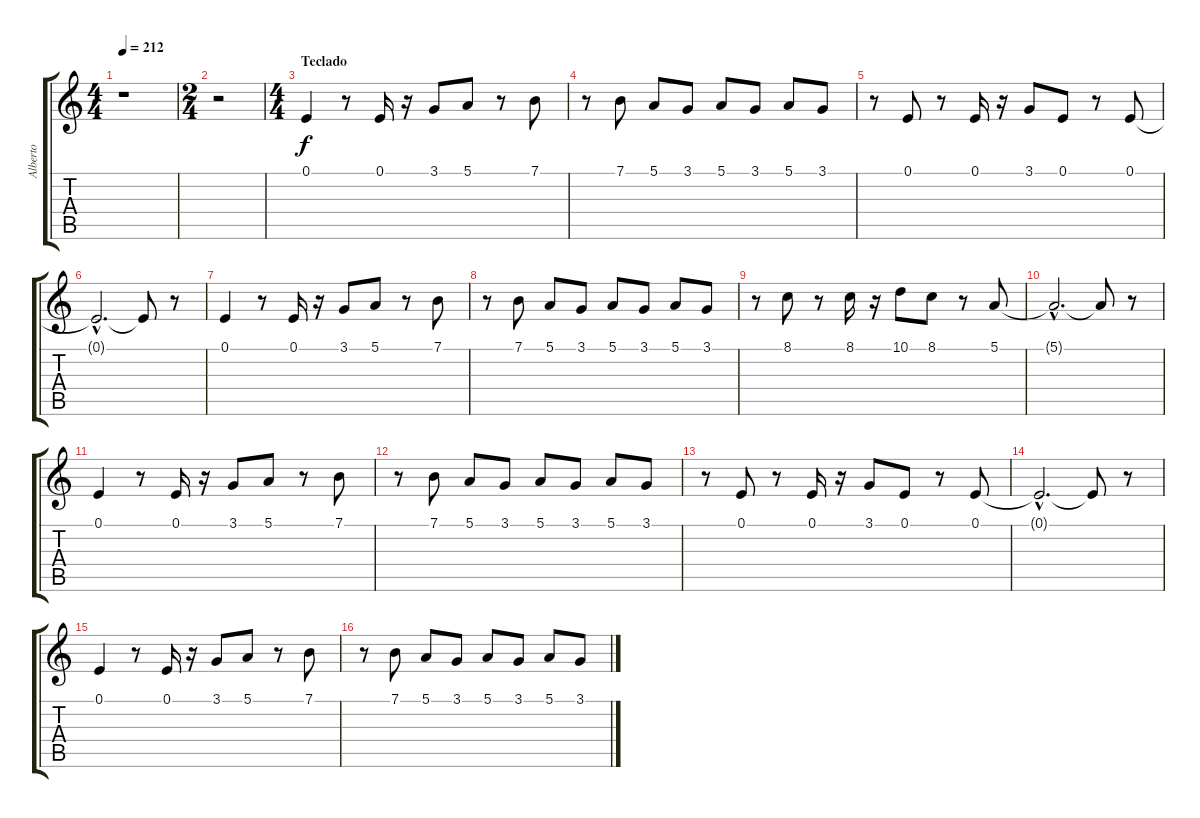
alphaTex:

\track ("Alberto" "Alberto") {instrument trumpet}
\staff {score tabs}
\tuning (E4 B3 G3 D3 A2 E2) {hide}
\ts (4 4)
\tempo 212
\clef g2
\ks c
r.1{dy f} |
\ts (2 4)
r.2 |
\ts (4 4)
\section ("" "Teclado")
0.1.4 r.8 0.1.16 r.16 3.1.8 5.1.8 r.8 7.1.8 |
r.8 7.1.8 5.1.8 3.1.8 5.1.8 3.1.8 5.1.8 3.1.8 |
r.8 0.1.8 r.8 0.1.16 r.16 3.1.8 0.1.8 r.8 0.1.8 |
0.1{hac t}.2{d} 0.1{t}.8 r.8 |
0.1.4 r.8 0.1.16 r.16 3.1.8 5.1.8 r.8 7.1.8 |
r.8 7.1.8 5.1.8 3.1.8 5.1.8 3.1.8 5.1.8 3.1.8 |
r.8 8.1.8 r.8 8.1.16 r.16 10.1.8 8.1.8 r.8 5.1.8 |
5.1{hac t}.2{d} 5.1{t}.8 r.8 |
0.1.4 r.8 0.1.16 r.16 3.1.8 5.1.8 r.8 7.1.8 |
r.8 7.1.8 5.1.8 3.1.8 5.1.8 3.1.8 5.1.8 3.1.8 |
r.8 0.1.8 r.8 0.1.16 r.16 3.1.8 0.1.8 r.8 0.1.8 |
0.1{hac t}.2{d} 0.1{t}.8 r.8 |
0.1.4 r.8 0.1.16 r.16 3.1.8 5.1.8 r.8 7.1.8 |
r.8 7.1.8 5.1.8 3.1.8 5.1.8 3.1.8 5.1.8 3.1.8
